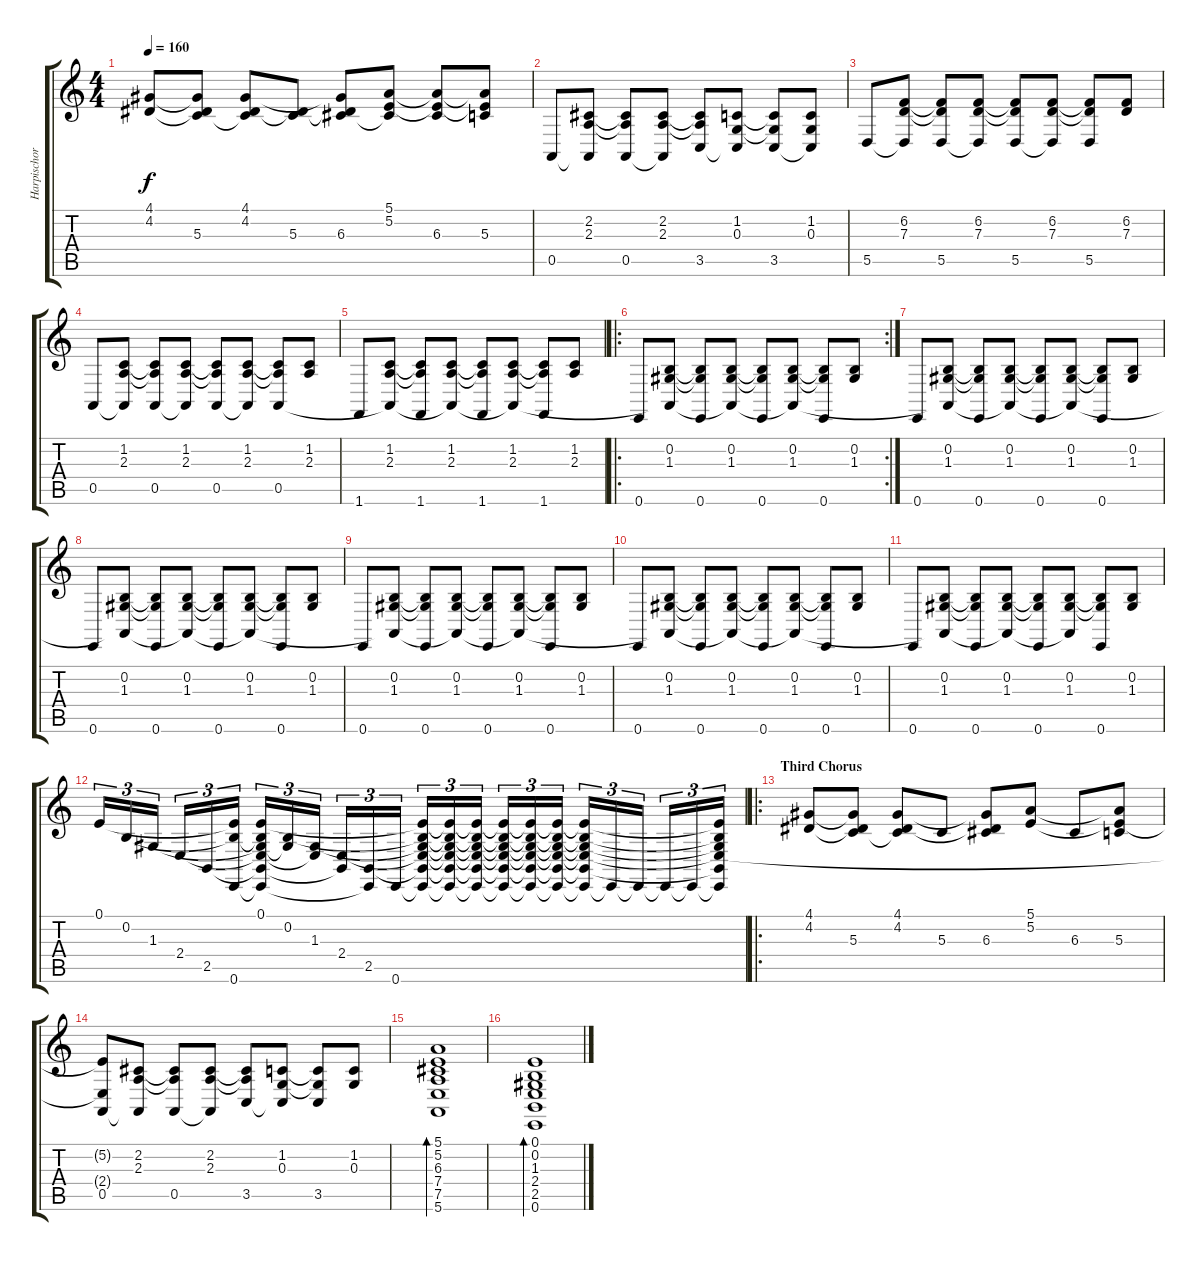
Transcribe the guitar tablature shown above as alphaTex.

\track ("Harpischord" "Harpischor") {instrument harpsichord}
\staff {score tabs}
\tuning (E4 B3 G3 D3 A2 E2) {hide}
\ts (4 4)
\tempo 160
\clef g2
\ks c
(4.1 4.2).8{dy f} (4.1{t} 4.2{t} 5.3).8 (4.1 4.2 5.3{t}).8 (4.2{t} 5.3).8 (4.1{t} 4.2{t} 6.3).8 (5.1 5.2 6.3{t}).8 (5.1{t} 5.2{t} 6.3).8 (5.1{t} 5.2{t} 5.3).8 |
0.5.8 (2.2 2.3 0.5{t}).8 (2.2{t} 2.3{t} 0.5).8 (2.2 2.3 0.5{t}).8 (2.2{t} 2.3{t} 3.5).8 (1.2 0.3 3.5{t}).8 (1.2{t} 0.3{t} 3.5).8 (1.2 0.3 3.5{t}).8 |
5.5.8 (6.2 7.3 5.5{t}).8 (6.2{t} 7.3{t} 5.5).8 (6.2 7.3 5.5{t}).8 (6.2{t} 7.3{t} 5.5).8 (6.2 7.3 5.5{t}).8 (6.2{t} 7.3{t} 5.5).8 (6.2 7.3).8 |
0.5.8{instrument brightacousticpiano} (1.2 2.3 0.5{t}).8 (1.2{t} 2.3{t} 0.5).8 (1.2 2.3 0.5{t}).8 (1.2{t} 2.3{t} 0.5).8 (1.2 2.3 0.5{t}).8 (1.2{t} 2.3{t} 0.5).8 (1.2 2.3).8 |
1.6.8{instrument brightacousticpiano} (1.2 2.3 0.5{t}).8 (1.2{t} 2.3{t} 1.6).8 (1.2 2.3 0.5{t}).8 (1.2{t} 2.3{t} 1.6).8 (1.2 2.3 0.5{t}).8 (1.2{t} 2.3{t} 1.6).8 (1.2 2.3).8 |
\ro
\rc 2
0.6.8{instrument brightacousticpiano} (0.2 1.3 0.5{t}).8 (0.2{t} 1.3{t} 0.6).8 (0.2 1.3 0.5{t}).8 (0.2{t} 1.3{t} 0.6).8 (0.2 1.3 0.5{t}).8 (0.2{t} 1.3{t} 0.6).8 (0.2 1.3).8 |
0.6.8{instrument brightacousticpiano} (0.2 1.3 0.5{t}).8 (0.2{t} 1.3{t} 0.6).8 (0.2 1.3 0.5{t}).8 (0.2{t} 1.3{t} 0.6).8 (0.2 1.3 0.5{t}).8 (0.2{t} 1.3{t} 0.6).8 (0.2 1.3).8 |
0.6.8{instrument brightacousticpiano} (0.2 1.3 0.5{t}).8 (0.2{t} 1.3{t} 0.6).8 (0.2 1.3 0.5{t}).8 (0.2{t} 1.3{t} 0.6).8 (0.2 1.3 0.5{t}).8 (0.2{t} 1.3{t} 0.6).8 (0.2 1.3).8 |
0.6.8{instrument brightacousticpiano} (0.2 1.3 0.5{t}).8 (0.2{t} 1.3{t} 0.6).8 (0.2 1.3 0.5{t}).8 (0.2{t} 1.3{t} 0.6).8 (0.2 1.3 0.5{t}).8 (0.2{t} 1.3{t} 0.6).8 (0.2 1.3).8 |
0.6.8{instrument brightacousticpiano} (0.2 1.3 0.5{t}).8 (0.2{t} 1.3{t} 0.6).8 (0.2 1.3 0.5{t}).8 (0.2{t} 1.3{t} 0.6).8 (0.2 1.3 0.5{t}).8 (0.2{t} 1.3{t} 0.6).8 (0.2 1.3).8 |
0.6.8{instrument brightacousticpiano} (0.2 1.3 0.5{t}).8 (0.2{t} 1.3{t} 0.6).8 (0.2 1.3 0.5{t}).8 (0.2{t} 1.3{t} 0.6).8 (0.2 1.3 0.5{t}).8 (0.2{t} 1.3{t} 0.6).8 (0.2 1.3).8 |
0.1.16{tu (3 2)} 0.2.16{tu (3 2)} 1.3.16{tu (3 2)} 2.4.16{tu (3 2)} 2.5.16{tu (3 2)} (0.1{t} 0.2{t} 0.6).16{tu (3 2)} (0.1 0.2{t} 1.3{t} 2.4{t} 2.5{t} 0.6{t}).16{tu (3 2)} (0.2 1.3{t}).16{tu (3 2)} (1.3 2.4{t}).16{tu (3 2)} (2.4 2.5{t}).16{tu (3 2)} (2.5 0.6{t}).16{tu (3 2)} 0.6.16{tu (3 2)} (0.1{t} 0.2{t} 1.3{t} 2.4{t} 2.5{t} 0.6{t}).16{tu (3 2)} (0.1{t} 0.2{t} 1.3{t} 2.4{t} 2.5{t} 0.6{t}).16{tu (3 2)} (0.1{t} 0.2{t} 1.3{t} 2.4{t} 2.5{t} 0.6{t}).16{tu (3 2)} (0.1{t} 0.2{t} 1.3{t} 2.4{t} 2.5{t} 0.6{t}).16{tu (3 2)} (0.1{t} 0.2{t} 1.3{t} 2.4{t} 2.5{t} 0.6{t}).16{tu (3 2)} (0.1{t} 0.2{t} 1.3{t} 2.4{t} 2.5{t} 0.6{t}).16{tu (3 2)} (0.1{t} 0.2{t} 1.3{t} 2.4{t} 2.5{t} 0.6{t}).16{tu (3 2)} 0.6{t}.16{tu (3 2)} 0.6{t}.16{tu (3 2)} 0.6{t}.16{tu (3 2)} 0.6{t}.16{tu (3 2)} (0.1{t} 0.2{t} 1.3{t} 2.4{t} 2.5{t} 0.6{t}).16{tu (3 2)} |
\ro
\section ("" "Third Chorus")
(4.1 4.2).8{instrument brightacousticpiano} (4.1{t} 4.2{t} 5.3).8 (4.1 4.2 5.3{t}).8 5.3.8 (4.1{t} 4.2{t} 6.3).8 (5.1 5.2).8 6.3.8 (5.1{t} 5.2{t} 5.3).8 |
(5.2{t} 2.4{t} 0.5).8 (2.2 2.3 0.5{t}).8 (2.2{t} 2.3{t} 0.5).8 (2.2 2.3 0.5{t}).8 (2.2{t} 2.3{t} 3.5).8 (1.2 0.3 3.5{t}).8 (1.2{t} 0.3{t} 3.5).8 (1.2 0.3).8 |
(5.1 5.2 6.3 7.4 7.5 5.6).1{bd 480} |
(0.1 0.2 1.3 2.4 2.5 0.6).1{bd 480}
